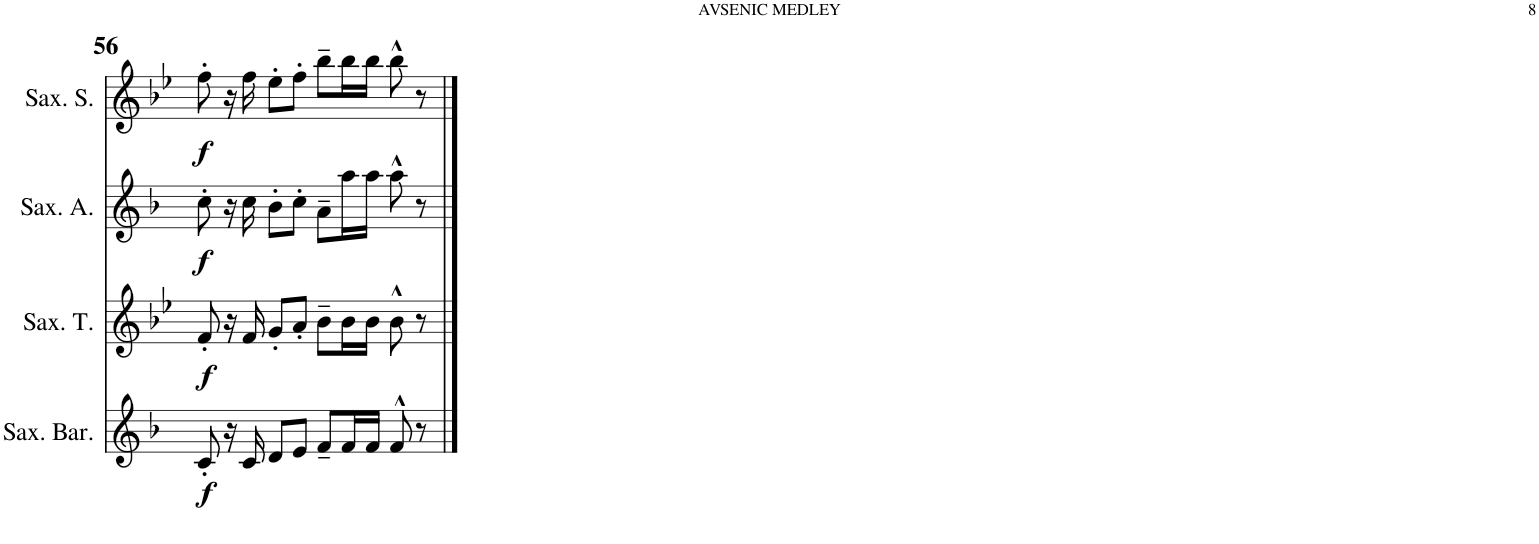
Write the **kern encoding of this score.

**kern	**dynam	**kern	**dynam	**kern	**dynam	**kern	**dynam	**kern	**dynam	**kern	**dynam	**kern	**dynam
*part7	*part7	*part6	*part6	*part5	*part5	*part4	*part4	*part3	*part3	*part2	*part2	*part1	*part1
*staff7	*staff7	*staff6	*staff6	*staff5	*staff5	*staff4	*staff4	*staff3	*staff3	*staff2	*staff2	*staff1	*staff1
*I"Soprano	*	*I"Saxophone Baryton	*	*I"Baryton	*	*I"Ténor 2	*	*I"Saxophone Ténor	*	*I"Saxophone Alto	*	*I"Saxophone Soprano	*
*I'S.	*	*I'Sax. Bar.	*	*I'Bary.	*	*I'T.2	*	*I'Sax. T.	*	*I'Sax. A.	*	*I'Sax. S.	*
!!LO:PB:g=z
*clefG2	*	*clefG2	*	*clefGv2	*	*clefGv2	*	*clefG2	*	*clefG2	*	*clefG2	*
*	*	*Trd12c21	*	*Trd7c12	*	*	*	*Trd8c14	*	*Trd5c9	*	*Trd1c2	*
*k[b-e-a-d-]	*	*k[b-]	*	*k[b-e-a-d-]	*	*k[b-e-a-d-]	*	*k[b-e-]	*	*k[b-]	*	*k[b-e-]	*
*M4/4	*	*M4/4	*	*M4/4	*	*M4/4	*	*M4/4	*	*M4/4	*	*M4/4	*
*met(c)	*	*met(c)	*	*met(c)	*	*met(c)	*	*met(c)	*	*met(c)	*	*met(c)	*
=56	=56	=56	=56	=56	=56	=56	=56	=56	=56	=56	=56	=56	=56
!	!LO:DY:b	!	!LO:DY:b	!	!LO:DY:b	!	!LO:DY:b	!	!LO:DY:b	!	!LO:DY:b	!	!LO:DY:b
8ee-'	f	8c'/	f	8EE-'	f	8EE-'	f	8f'/	f	8cc'\	f	8ff'\	f
16r	.	16r	.	16r	.	16r	.	16r	.	16r	.	16r	.
16ee-	.	16c/	.	16EE-	.	16EE-	.	16f/	.	16cc\	.	16ff\	.
8dd-'\L	.	8d/L	.	8FF'/L	.	8FF'/L	.	8g'/L	.	8b-'\L	.	8ee-'\L	.
8ee-'\J	.	8e/J	.	8GG'/J	.	8GG'/J	.	8a'/J	.	8cc'\J	.	8ff'\J	.
8aa-~\L	.	8f~/L	.	8AA-~/L	.	8AA-~/L	.	8b-~\L	.	8a~\L	.	8bb-~\L	.
16aa-\L	.	16f/L	.	16AA-/L	.	16AA-/L	.	16b-\L	.	16aa\L	.	16bb-\L	.
16aa-\JJ	.	16f/JJ	.	16AA-/JJ	.	16AA-/JJ	.	16b-\JJ	.	16aa\JJ	.	16bb-\JJ	.
8aa-^^	.	8f^^/	.	8AA-^^	.	8AA-^^	.	8b-^^\	.	8aa^^\	.	8bb-^^\	.
8r	.	8r	.	8r	.	8r	.	8r	.	8r	.	8r	.
==	==	==	==	==	==	==	==	==	==	==	==	==	==
*-	*-	*-	*-	*-	*-	*-	*-	*-	*-	*-	*-	*-	*-
